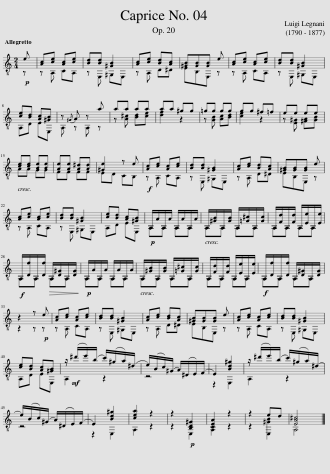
X:1
%%score ( 1 2 )
L:1/8
Q:1/4=100
M:2/4
I:linebreak $
K:C
V:1 treble-8
V:2 treble-8
V:1
!p! e | [Ac][ce] [Ac][ce] | [Bd][Bd] [^GB]2 | [Ac][ce] [Bd][Ac] | [^GB][GB][GB] e | %5
 [Ac][ce] [Ac][ce] | [Bd][Bd] [^GB]2 |$ [ce][Bd] [Ac][^GB] | z{/^G} A z a | aa aa | %10
 aa ^gg | =gg gg | gg ^f=f | ee ee |$ [ce][ce] [Be][Be] | %15
 [Ae][Ae] [A^d][Ad] | [^Ge]2 z e |!f! [Ac][ce] [Ac][ce] | [Bd][Bd] [^GB]2 | [Ac][ce] [Bd][Ac] | %20
 [^GB][GB][GB] e |$ [Ac][ce] [Ac][ce] | [Bd][Bd] [^GB]2 | [ce][Bd] [Ac][^GB] |!p! A,/A/A,/A/ A,/A/A,/A/ | %25
 A,/[^GB]/A,/[GB]/ A,/[=G^c]/A,/[Gc]/ | A,/[Fd]/A,/[Fd]/ A,/[Ee]/A,/[Ee]/ |$!f! A,/[Df]/A,/[Df]/!>(! A,/[D^G]/A,/[DG]/!>)! |!p! A,/A/A,/A/ A,/A/A,/A/ | A,/[^GB]/A,/[GB]/ A,/[=G^c]/A,/[Gc]/ | %30
 A,/[Fd]/A,/[Fd]/ A,/[Ee]/A,/[Ee]/ |!f! A,/[Df]/A,/[Df]/ A,/[D^G]/A,/[DG]/ |$ z2 z!p! e | [Ac][ce] [Ac][ce] | [Bd][Bd] [^GB]2 | %35
 [Ac][ce] [Bd][Ac] | [^GB][GB][GB] e | [Ac][ce] [Ac][ce] | [Bd][Bd] [^GB]2 |$ [ce][Bd] [Ac][^GB] | %40
 z/!mf! (^d'/e'/)(b/ c'/)(^g/a/)(^d/ | e/)(B/c/)(^G/ A/)(^D/E/)(F/ | E2) [Bd^g]2 | z/ (^d'/e'/)(b/ c'/)(^g/a/)(^d/ |$ e/)(B/c/)(^G/ A/)(^D/E/)(F/ | %45
 E2) [Bd^g]2 | [cea]2 z2 | z2!p! [B,D^G]2 | [CEA]2 z2 | z2[Q:1/4=80] ed | %50
 !fermata![EA^c]4 |] %51
V:2
 z | z A, CA, | z E, ^G,E, | z A, D^D | EB,E, z | %5
 z A, CA, | z E, ^G,E, |$ A,D EE, | A, z A, z | z [A^c] [Bd][ce] | %10
 [df]2 z2 | z [GB] [Ac][Bd] | [ce]2 z2 | z [E^G] [^FA][GB] |$ AA GG | %15
 FF FF | ED CB, | z A, CA, | z E, ^G,E, | z A, D^D | %20
 EB,E, z |$ z A, CA, | z E, ^G,E, | A,D EE, | A,A, A,A, | %25
 A,A, A,A, | A,A, A,A, |$ A,A, A,A, | A,A, A,A, | A,A, A,A, | %30
 A,A, A,A, | A,A, A,A, |$ z2 z z | z A, CA, | z E, ^G,E, | %35
 z A, D^D | EB,E, z | z A, CA, | z E, ^G,E, |$ A,D EE, | %40
 A,2 z2 | z4 | z2 E,2 | A,2 z2 |$ z4 | %45
 z2 E,2 | A,2 z2 | z2 E,2 | A,2 z2 | z2 [E,^GB]2 | %50
 A,4 |] %51
